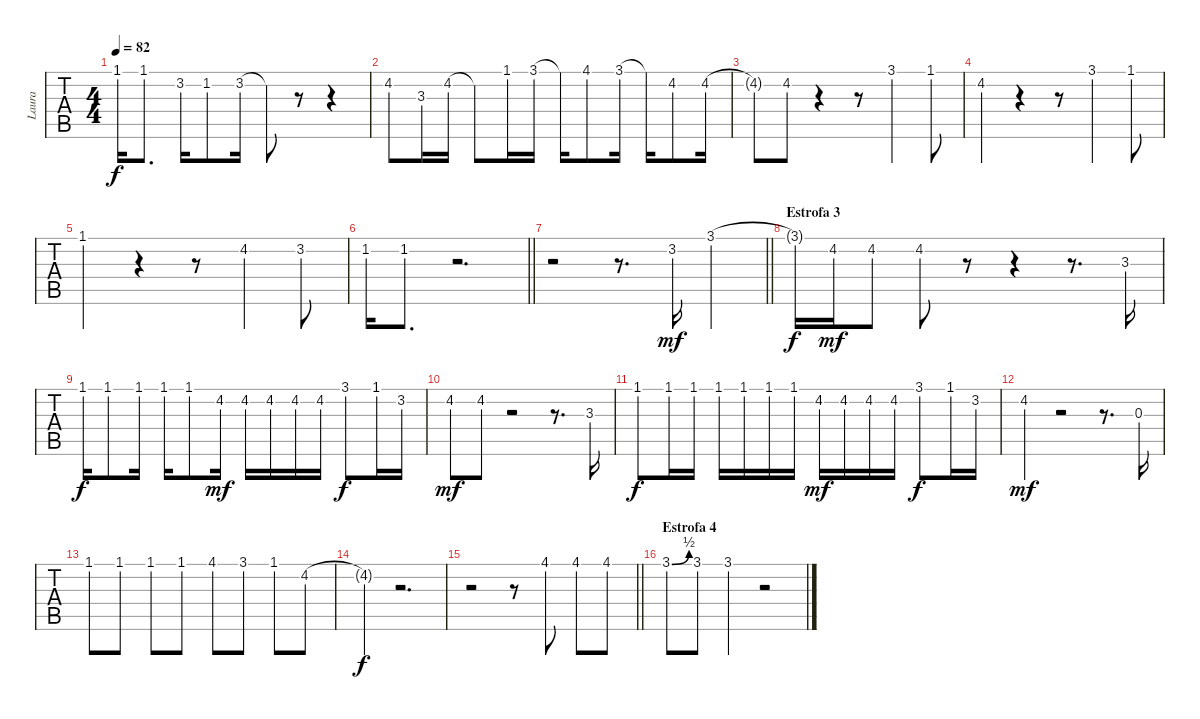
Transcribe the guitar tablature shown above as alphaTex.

\track ("Laura" "Laura") {instrument flute}
\staff {tabs}
\tuning (E4 B3 G3 D3 A2 E2) {hide}
\ts (4 4)
\tempo 82
\clef g2
\ks cminor
1.1.16{dy f} 1.1.8{d} 3.2.16 1.2.8 3.2.16 3.2{t}.8 r.8 r.4 |
4.2.8 3.3.16 4.2.16 4.2{t}.8 1.1.16 3.1.16 3.1{t}.16 4.1.8 3.1.16 3.1{t}.16 4.2.8 4.2.16 |
4.2{t}.8 4.2.8 r.4 r.8 3.1.4 1.1.8 |
4.2.4 r.4 r.8 3.1.4 1.1.8 |
1.1.4 r.4 r.8 4.2.4 3.2.8 |
\barLineRight lightlight
1.2.16 1.2.8{d} r.2{d} |
\barLineRight lightlight
r.2 r.8{d} 3.2.16{dy mf} 3.1.4 |
\section ("" "Estrofa 3")
3.1{t}.16{dy f} 4.2.16{dy mf} 4.2.8 4.2.8 r.8 r.4 r.8{d} 3.3.16 |
1.1.16{dy f} 1.1.8 1.1.16 1.1.16 1.1.8 4.2.16{dy mf} 4.2.16 4.2.16 4.2.16 4.2.16 3.1.8{dy f} 1.1.16 3.2.16 |
4.2.8{dy mf} 4.2.8 r.2 r.8{d} 3.3.16 |
1.1.8{dy f} 1.1.16 1.1.16 1.1.16 1.1.16 1.1.16 1.1.16 4.2.16{dy mf} 4.2.16 4.2.16 4.2.16 3.1.8{dy f} 1.1.16 3.2.16 |
4.2.4{dy mf} r.2 r.8{d} 0.3.16 |
1.1.8 1.1.8 1.1.8 1.1.8 4.1.8 3.1.8 1.1.8 4.2.8 |
4.2{t}.4{dy f} r.2{d} |
\barLineRight lightlight
r.2 r.8 4.1.8 4.1.8 4.1.8 |
\section ("" "Estrofa 4")
3.1{be (bend 0 0 60 2)}.8 3.1.8 3.1.4 r.2
